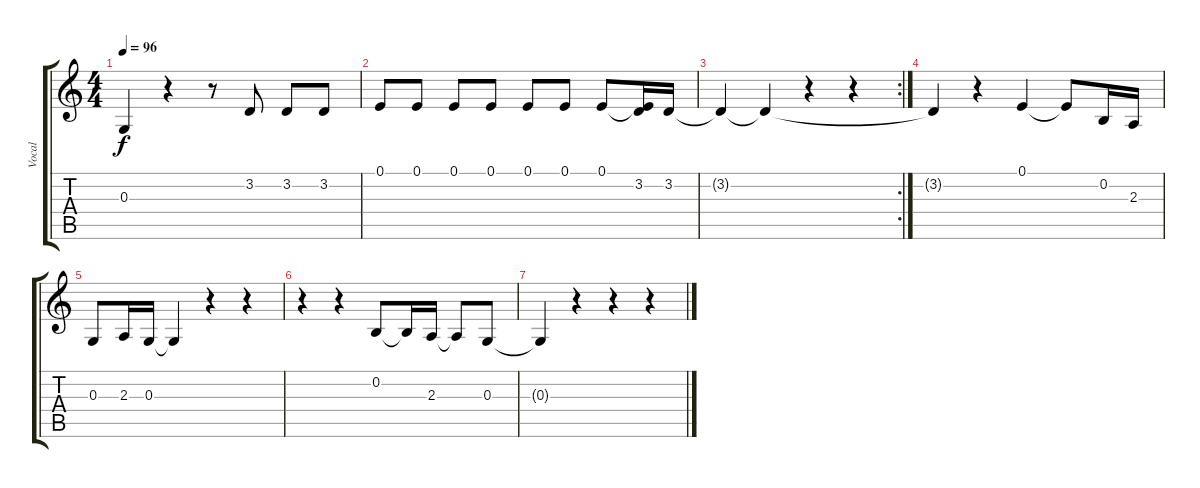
\track ("Vocal" "Vocal") {instrument harmonica}
\staff {score tabs}
\tuning (E4 B3 G3 D3 A2 E2) {hide}
\ts (4 4)
\tempo 96
\clef g2
\ks c
0.3{t}.4{dy f} r.4 r.8 3.2.8 3.2.8 3.2.8 |
0.1.8 0.1.8 0.1.8 0.1.8 0.1.8 0.1.8 0.1.8 (0.1{t} 3.2).16 3.2.16 |
\rc 2
3.2{t}.4 3.2{t}.4 r.4 r.4 |
3.2{t}.4 r.4 0.1.4 0.1{t}.8 0.2.16 2.3.16 |
0.3.8 2.3.16 0.3.16 0.3{t}.4 r.4 r.4 |
r.4 r.4 0.2.8 0.2{t}.16 2.3.16 2.3{t}.8 0.3.8 |
0.3{t}.4 r.4 r.4 r.4
